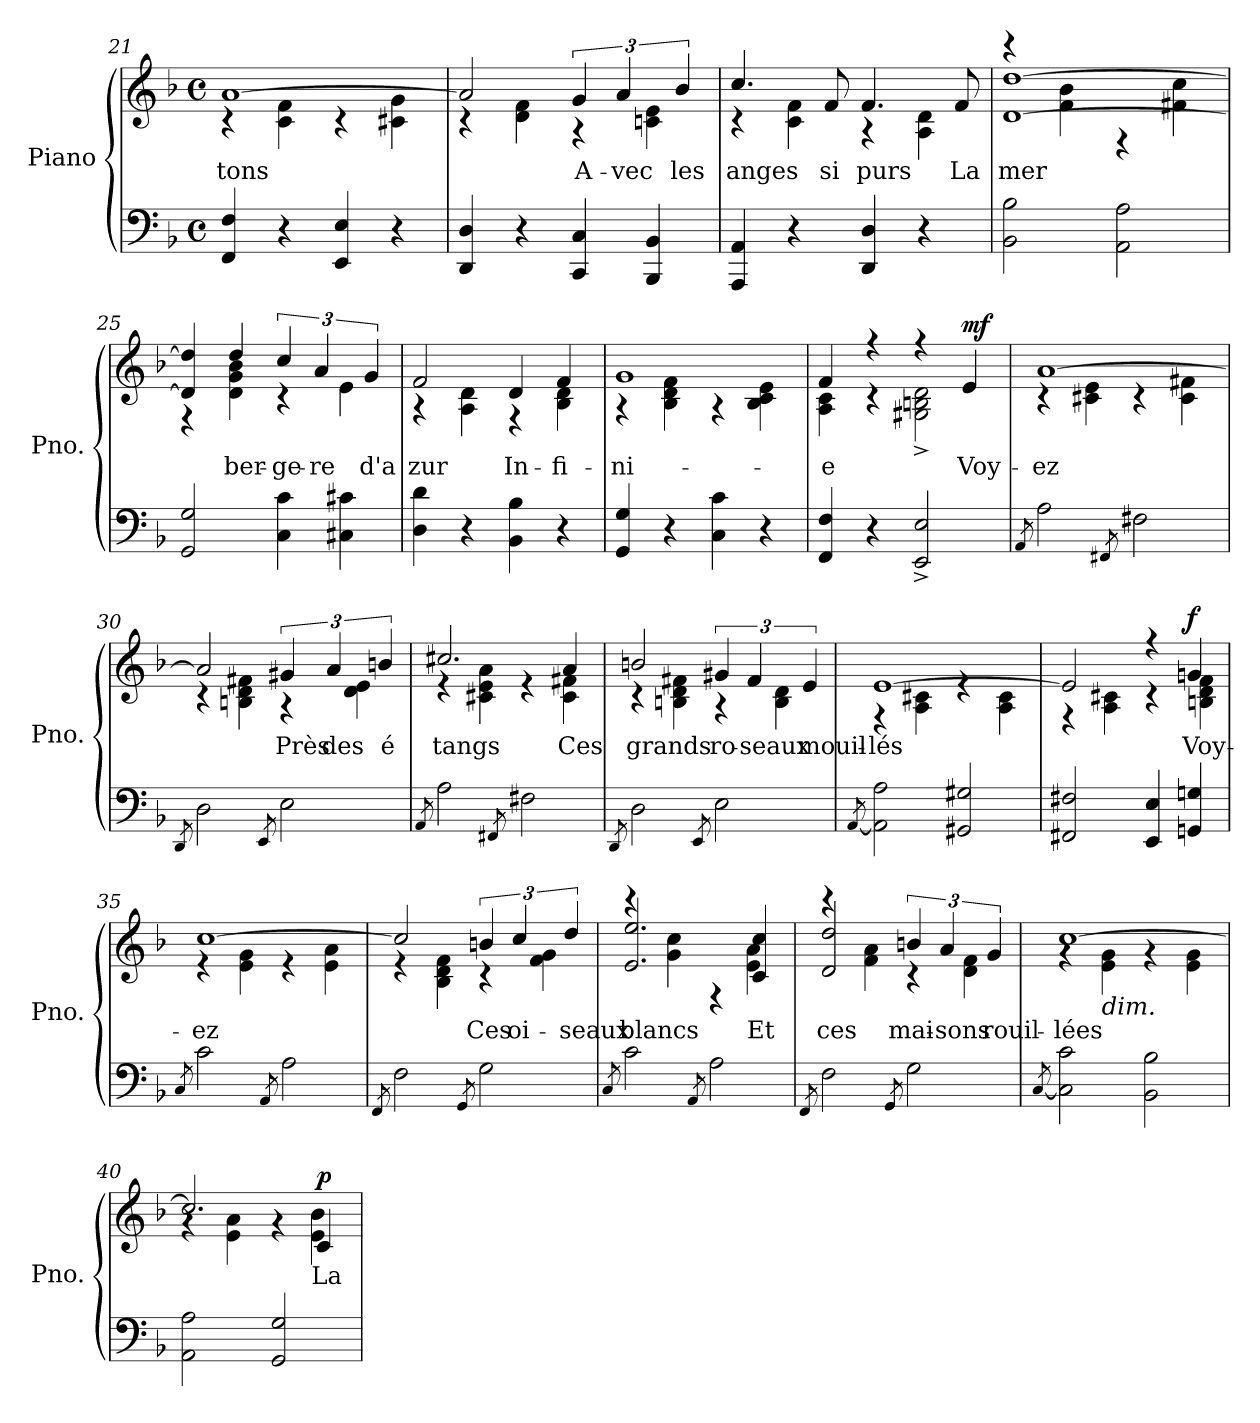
**kern	**kern	**text	**dynam
*part1	*part1	*part1	*part1
*staff2	*staff1	*staff1	*staff1/2
*I"Piano	*	*	*
*I'Pno.	*	*	*
*clefF4	*clefG2	*	*
*k[b-]	*k[b-]	*	*
*M4/4	*M4/4	*	*
*met(c)	*met(c)	*	*
=21	=21	=21	=21
!	!	!LO:LY:b	!
*	*^	*	*
4FF/ 4F/	[1a	4r	-tons	.
4r	.	4c\ 4f\	.	.
4EE/ 4E/	.	4r	.	.
4r	.	4c#X\ 4g\	.	.
=22	=22	=22	=22	=22
4DD/ 4D/	2a/]	4r	.	.
4r	.	4d\ 4f\	.	.
!	!	!	!LO:LY:b	!
4CC/ 4C/	6g/	4r	A-	.
!	!	!	!LO:LY:b	!
.	6a/	.	-vec	.
4BBB-/ 4BB-/	.	4cn\ 4e\	.	.
!	!	!	!LO:LY:b	!
.	6b-/	.	les	.
=23	=23	=23	=23	=23
!	!	!	!LO:LY:b	!
4AAA/ 4AA/	4.cc/	4r	anges	.
4r	.	4c\ 4f\	.	.
!	!	!	!LO:LY:b	!
.	8f/	.	si	.
!	!	!	!LO:LY:b	!
4DD/ 4D/	4.f/	4r	purs	.
4r	.	4A\ 4d\	.	.
!	!	!	!LO:LY:b	!
.	8f/	.	La	.
=24	=24	=24	=24	=24
!	!	!	!LO:LY:b	!
2BB-\ 2B-\	[1d [1dd	4rccc	mer	.
.	.	4f\ 4b-\	.	.
2AA\ 2A\	.	4r	.	.
.	.	4f#X\ 4cc\	.	.
!!LO:LB:g=z	!!
=25	=25	=25	=25	=25
2GG/ 2G/	4d/] 4dd/]	4r	.	.
!	!	!	!LO:LY:b	!
.	4dd/	4d\ 4g\ 4b-\	ber-	.
!	!	!	!LO:LY:b	!
4C\ 4c\	6cc/	4r	-ge-	.
!	!	!	!LO:LY:b	!
.	6a/	.	-re	.
4C#X\ 4c#X\	.	4e\	.	.
!	!	!	!LO:LY:b	!
.	6g/	.	d'a	.
=26	=26	=26	=26	=26
!	!	!	!LO:LY:b	!
4D\ 4d\	2f/	4r	zur	.
4r	.	4A\ 4d\	.	.
!	!	!	!LO:LY:b	!
4BB-\ 4B-\	4d/	4r	In-	.
!	!	!	!LO:LY:b	!
4r	4f/	4B-\ 4d\	-fi-	.
=27	=27	=27	=27	=27
!	!	!	!LO:LY:b	!
4GG/ 4G/	1g	4r	-ni-	.
4r	.	4B-\ 4d\ 4f\	.	.
4C\ 4c\	.	4r	.	.
4r	.	4B-\ 4c\ 4e\	.	.
=28	=28	=28	=28	=28
!	!	!	!LO:LY:b	!
4FF/ 4F/	4f/	4A\ 4c\	-e	.
4r	4r	4r	.	.
2EE/^ 2E/^	4r	2G#X\^ 2Bn\^ 2d\^	.	.
!	!	!	!LO:LY:b	!LO:DY:b
.	4e/	.	Voy-	mf
=29	=29	=29	=29	=29
8qAA/	.	.	.	.
!	!	!	!LO:LY:b	!
2A\	[1a	4r	-ez	.
.	.	4c#X\ 4e\	.	.
8qFF#X/	.	.	.	.
2F#X\	.	4r	.	.
.	.	4c#\ 4f#X\	.	.
=30	=30	=30	=30	=30
8qDD/	.	.	.	.
2D\	2a/]	4r	.	.
.	.	4Bn\ 4d\ 4f#X\	.	.
8qEE/	.	.	.	.
!	!	!	!LO:LY:b	!
2E\	6g#X/	4r	Près	.
!	!	!	!LO:LY:b	!
.	6a/	.	des	.
.	.	4d\ 4e\	.	.
!	!	!	!LO:LY:b	!
.	6bn/	.	é	.
=31	=31	=31	=31	=31
8qAA/	.	.	.	.
!	!	!	!LO:LY:b	!
2A\	2.cc#X/	4r	tangs	.
.	.	4c#X\ 4e\ 4a\	.	.
8qFF#X/	.	.	.	.
2F#X\	.	4r	.	.
!	!	!	!LO:LY:b	!
.	4a/	4c#\ 4f#X\	Ces	.
!!LO:PB:g=z	!!
=32	=32	=32	=32	=32
8qDD/	.	.	.	.
!	!	!	!LO:LY:b	!
2D\	2bn/	4r	grands	.
.	.	4Bn\ 4d\ 4f#X\	.	.
8qEE/	.	.	.	.
!	!	!	!LO:LY:b	!
2E\	6g#X/	4r	ro-	.
!	!	!	!LO:LY:b	!
.	6f#/	.	-seaux	.
.	.	4B\ 4d\	.	.
!	!	!	!LO:LY:b	!
.	6e/	.	mouil-	.
=33	=33	=33	=33	=33
[8qAA/	.	.	.	.
!	!	!	!LO:LY:b	!
2AA\] 2A\	[1e	4r	-lés	.
.	.	4A\ 4c#X\	.	.
2GG#X/ 2G#X/	.	4re	.	.
.	.	4A\ 4c#\	.	.
=34	=34	=34	=34	=34
2FF#X/ 2F#X/	2e/]	4r	.	.
.	.	4A\ 4c#X\	.	.
4EE/ 4E/	4r	4r	.	.
!	!	!	!LO:LY:b	!LO:DY:b
4GGn/ 4Gn/	4gn/	4Bn\ 4d\ 4f\	Voy-	f
=35	=35	=35	=35	=35
8qC/	.	.	.	.
!	!	!	!LO:LY:b	!
2c\	[1cc	4r	-ez	.
.	.	4e\ 4g\	.	.
8qAA/	.	.	.	.
2A\	.	4r	.	.
.	.	4e\ 4a\	.	.
=36	=36	=36	=36	=36
8qFF/	.	.	.	.
2F\	2cc/]	4r	.	.
.	.	4B-\ 4d\ 4f\	.	.
8qGG/	.	.	.	.
!	!	!	!LO:LY:b	!
2G\	6bn/	4r	Ces	.
!	!	!	!LO:LY:b	!
.	6cc/	.	oi-	.
.	.	4f\ 4g\	.	.
!	!	!	!LO:LY:b	!
.	6dd/	.	-seaux	.
=37	=37	=37	=37	=37
8qC/	.	.	.	.
!	!	!	!LO:LY:b	!
2c\	2.e/ 2.ee/	4rccc	blancs	.
.	.	4g\ 4cc\	.	.
8qAA/	.	.	.	.
2A\	.	4r	.	.
!	!	!	!LO:LY:b	!
.	4c/ 4cc/	4e\ 4a\	Et	.
!!LO:LB:g=z	!!
=38	=38	=38	=38	=38
8qFF/	.	.	.	.
!	!	!	!LO:LY:b	!
2F\	2d/ 2dd/	4rccc	ces	.
.	.	4f\ 4a\	.	.
8qGG/	.	.	.	.
!	!	!	!LO:LY:b	!
2G\	6bn/	4r	mai-	.
!	!	!	!LO:LY:b	!
.	6a/	.	-sons	.
.	.	4d\ 4f\	.	.
!	!	!	!LO:LY:b	!
.	6g/	.	rouil-	.
=39	=39	=39	=39	=39
[8qC/	.	.	.	.
!	!	!	!LO:LY:b	!
2C\] 2c\	[1cc	4rg	-lées	.
!	!	!LO:TX:b:i:t=dim.	!	!
.	.	4e\ 4g\	.	.
2BB-\ 2B-\	.	4rg	.	.
.	.	4e\ 4g\	.	.
=40	=40	=40	=40	=40
2AA\ 2A\	2.cc/]	4rg	.	.
.	.	4e\ 4a\	.	.
2GG/ 2G/	.	4rg	.	.
!	!	!	!LO:LY:b	!LO:DY:b
.	4c/	4e\ 4b-\	La	p
*	*v	*v	*	*
=	=	=	=
*-	*-	*-	*-
